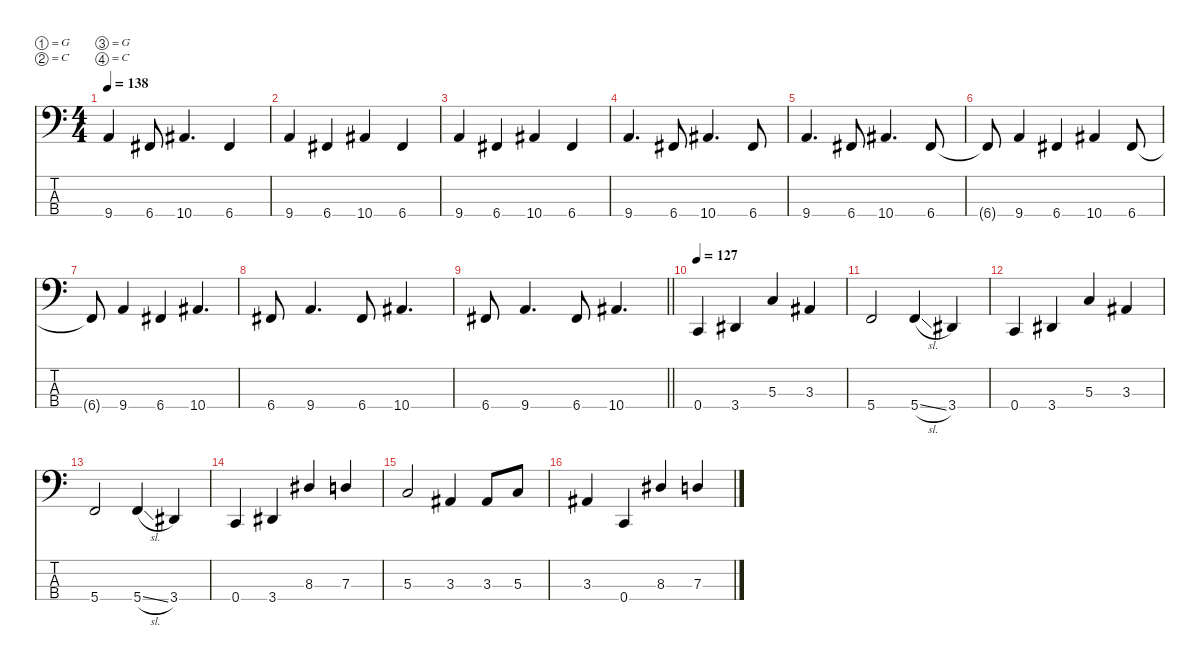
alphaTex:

\defaultSystemsLayout 4
\hideDynamics
\bracketExtendMode nobrackets
\singleTrackTrackNamePolicy hidden
\multiTrackTrackNamePolicy hidden
\otherSystemsTrackNameOrientation horizontal
\track ("Craig McFarland" "el.bs.") {defaultSystemsLayout 8 instrument electricbasspick}
\staff {score tabs}
\tuning (G2 C2 G1 C1)
\ts (4 4)
\tempo 138
\clef f4
\ks c
9.4{t}.4{dy f beam Up} 6.4{acc #}.8{beam Up} 10.4{acc #}.4{d beam Up} 6.4{acc #}.4{beam Up} |
9.4.4{beam Up} 6.4{acc #}.4{beam Up} 10.4{acc #}.4{beam Up} 6.4{acc #}.4{beam Up} |
9.4.4{beam Up} 6.4{acc #}.4{beam Up} 10.4{acc #}.4{beam Up} 6.4{acc #}.4{beam Up} |
9.4.4{d beam Up} 6.4{acc #}.8{beam Up} 10.4{acc #}.4{d beam Up} 6.4{acc #}.8{beam Up} |
9.4.4{d beam Up} 6.4{acc #}.8{beam Up} 10.4{acc #}.4{d beam Up} 6.4{acc #}.8{beam Up} |
6.4{t acc #}.8{beam Up} 9.4.4{beam Up} 6.4{acc #}.4{beam Up} 10.4{acc #}.4{beam Up} 6.4{acc #}.8{beam Up} |
6.4{t acc #}.8{beam Up} 9.4.4{beam Up} 6.4{acc #}.4{beam Up} 10.4{acc #}.4{d beam Up} |
6.4{acc #}.8{beam Up} 9.4.4{d beam Up} 6.4{acc #}.8{beam Up} 10.4{acc #}.4{d beam Up} |
\barLineRight lightlight
6.4{acc #}.8{beam Up} 9.4.4{d beam Up} 6.4{acc #}.8{beam Up} 10.4{acc #}.4{d beam Up} |
\tempo 127
0.4.4{beam Up} 3.4{acc #}.4{beam Up} 5.3.4{beam Up} 3.3{acc #}.4{beam Up} |
5.4.2{beam Up} 5.4{sl}.4{beam Up} 3.4{acc #}.4{beam Up} |
0.4.4{beam Up} 3.4{acc #}.4{beam Up} 5.3.4{beam Up} 3.3{acc #}.4{beam Up} |
5.4.2{beam Up} 5.4{sl}.4{beam Up} 3.4{acc #}.4{beam Up} |
0.4.4{beam Up} 3.4{acc #}.4{beam Up} 8.3{acc #}.4{beam Up} 7.3.4{beam Up} |
5.3.2{beam Up} 3.3{acc #}.4{beam Up} 3.3{acc #}.8{beam Up} 5.3.8{beam Up} |
3.3{acc #}.4{beam Up} 0.4.4{beam Up} 8.3{acc #}.4{beam Up} 7.3.4{beam Up}
